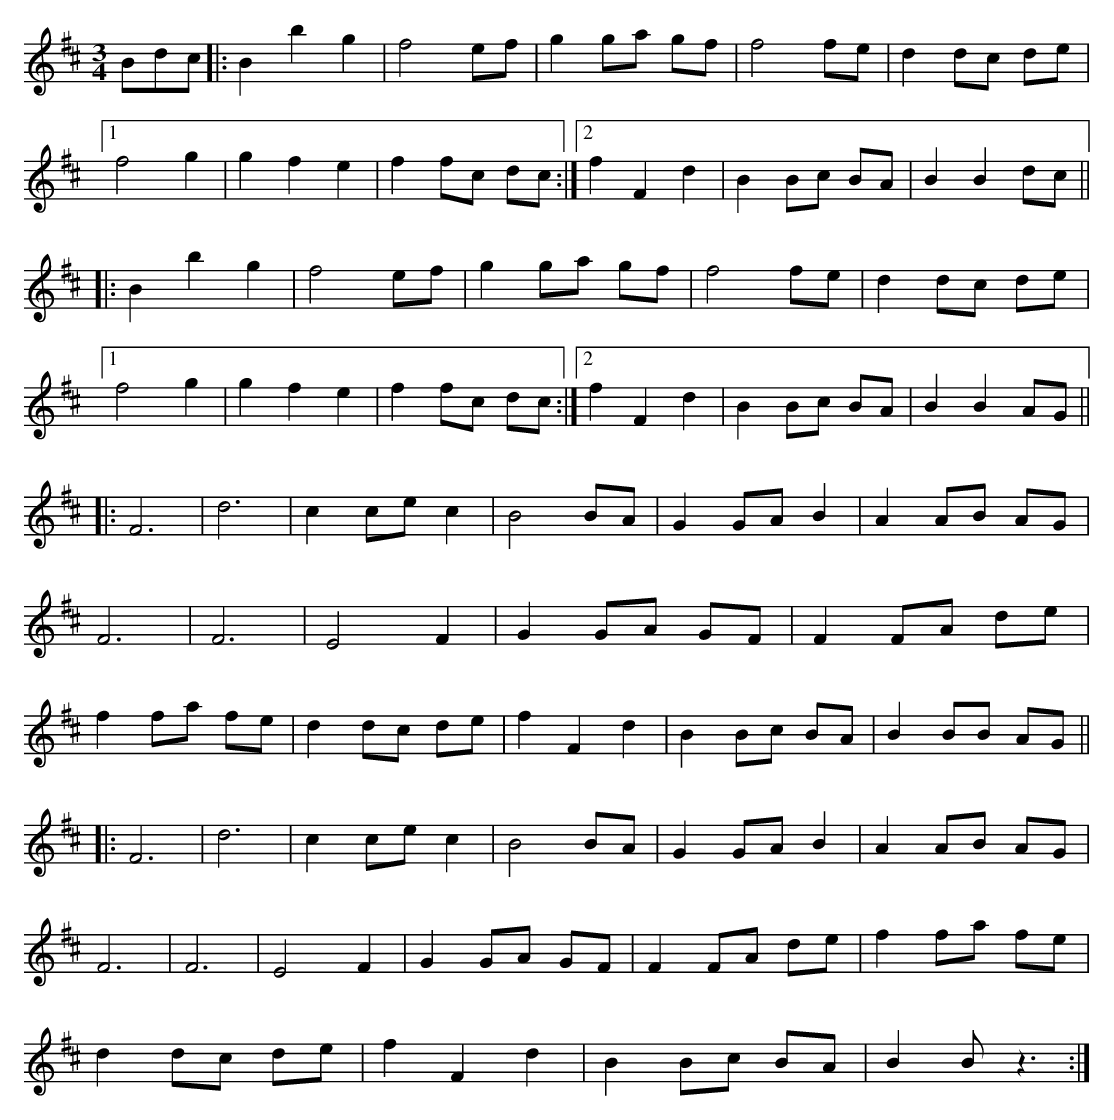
X:1
M:3/4
K:Bmin
Bdc|:B2 b2 g2|f4 ef|g2 ga gf|f4 fe|d2 dc de|
[1 f4 g2|g2 f2 e2|f2 fc dc:|2 f2 F2 d2|B2 Bc BA|B2 B2 dc||
|:B2 b2 g2|f4 ef|g2 ga gf|f4 fe|d2 dc de|
[1 f4 g2|g2 f2 e2|f2 fc dc:|2 f2 F2 d2|B2 Bc BA|B2 B2 AG||
|:F6|d6|c2 ce c2|B4 BA|G2 GA B2|A2 AB AG|
F6|F6|E4 F2|G2 GA GF|F2 FA de|
f2 fa fe|d2 dc de|f2 F2 d2|B2 Bc BA|B2 BB AG||
|:F6|d6|c2 ce c2|B4 BA|G2 GA B2|A2 AB AG|
F6|F6|E4 F2|G2 GA GF|F2 FA de|f2 fa fe|
d2 dc de|f2 F2 d2|B2 Bc BA|B2 B z3:|
